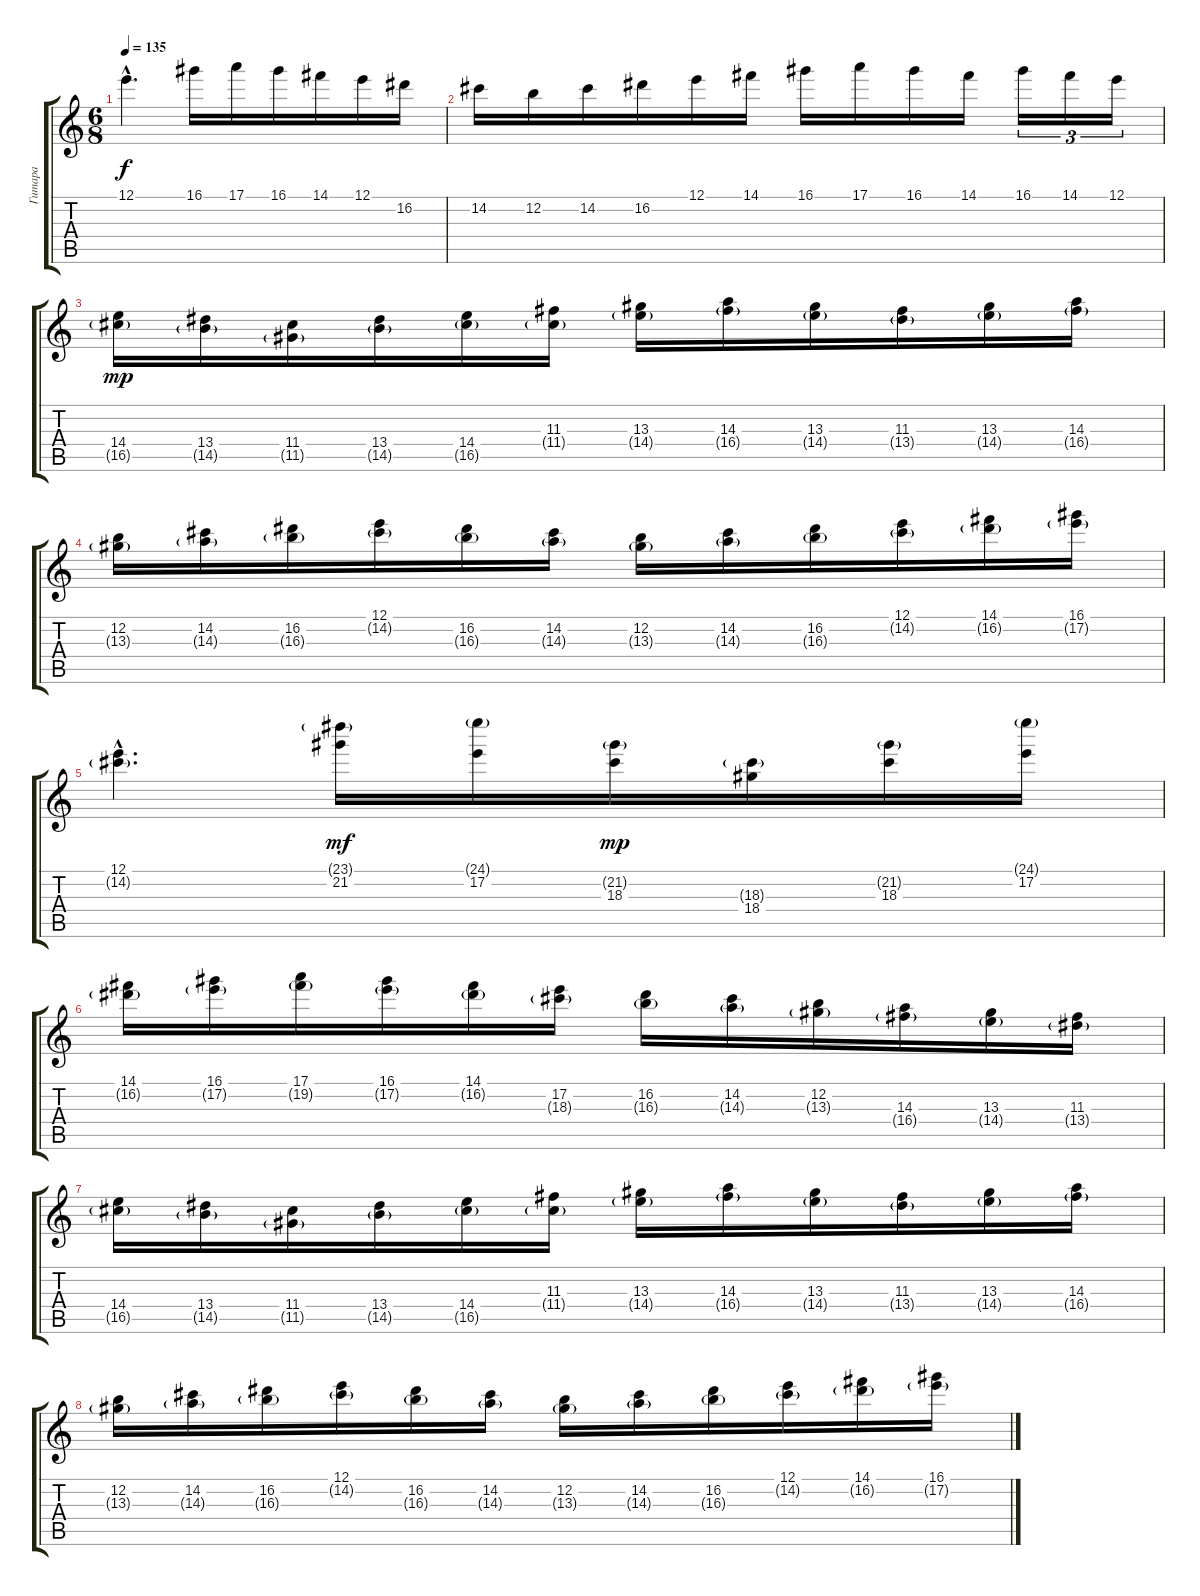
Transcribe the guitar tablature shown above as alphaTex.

\track ("Гитара" "Гитара") {instrument overdrivenguitar}
\staff {score tabs}
\tuning (E4 B3 G3 D3 A2 E2) {hide}
\ts (6 8)
\tempo 135
\clef g2
\ks c
12.1{hac}.4{d dy f} 16.1.16 17.1.16 16.1.16 14.1.16 12.1.16 16.2.16 |
14.2.16 12.2.16 14.2.16 16.2.16 12.1.16 14.1.16 16.1.16 17.1.16 16.1.16 14.1.16 16.1.16{tu (3 2)} 14.1.16{tu (3 2)} 12.1.16{tu (3 2)} |
(14.4 16.5{g}).16{dy mp balance 11} (13.4 14.5{g}).16 (11.4 11.5{g}).16 (13.4 14.5{g}).16 (14.4 16.5{g}).16 (11.3 11.4{g}).16 (13.3 14.4{g}).16 (14.3 16.4{g}).16 (13.3 14.4{g}).16 (11.3 13.4{g}).16 (13.3 14.4{g}).16 (14.3 16.4{g}).16 |
(12.2 13.3{g}).16 (14.2 14.3{g}).16 (16.2 16.3{g}).16 (12.1 14.2{g}).16 (16.2 16.3{g}).16 (14.2 14.3{g}).16 (12.2 13.3{g}).16 (14.2 14.3{g}).16 (16.2 16.3{g}).16 (12.1 14.2{g}).16 (14.1 16.2{g}).16 (16.1 17.2{g}).16 |
(12.1{hac} 14.2{g hac}).4{d} (23.1{g} 21.2).16{dy mf} (24.1{g} 17.2).16 (21.2{g} 18.3).16{dy mp} (18.3{g} 18.4).16 (21.2{g} 18.3).16 (24.1{g} 17.2).16 |
(14.1 16.2{g}).16 (16.1 17.2{g}).16 (17.1 19.2{g}).16 (16.1 17.2{g}).16 (14.1 16.2{g}).16 (17.2 18.3{g}).16 (16.2 16.3{g}).16 (14.2 14.3{g}).16 (12.2 13.3{g}).16 (14.3 16.4{g}).16 (13.3 14.4{g}).16 (11.3 13.4{g}).16 |
(14.4 16.5{g}).16 (13.4 14.5{g}).16 (11.4 11.5{g}).16 (13.4 14.5{g}).16 (14.4 16.5{g}).16 (11.3 11.4{g}).16 (13.3 14.4{g}).16 (14.3 16.4{g}).16 (13.3 14.4{g}).16 (11.3 13.4{g}).16 (13.3 14.4{g}).16 (14.3 16.4{g}).16 |
(12.2 13.3{g}).16 (14.2 14.3{g}).16 (16.2 16.3{g}).16 (12.1 14.2{g}).16 (16.2 16.3{g}).16 (14.2 14.3{g}).16 (12.2 13.3{g}).16 (14.2 14.3{g}).16 (16.2 16.3{g}).16 (12.1 14.2{g}).16 (14.1 16.2{g}).16 (16.1 17.2{g}).16
